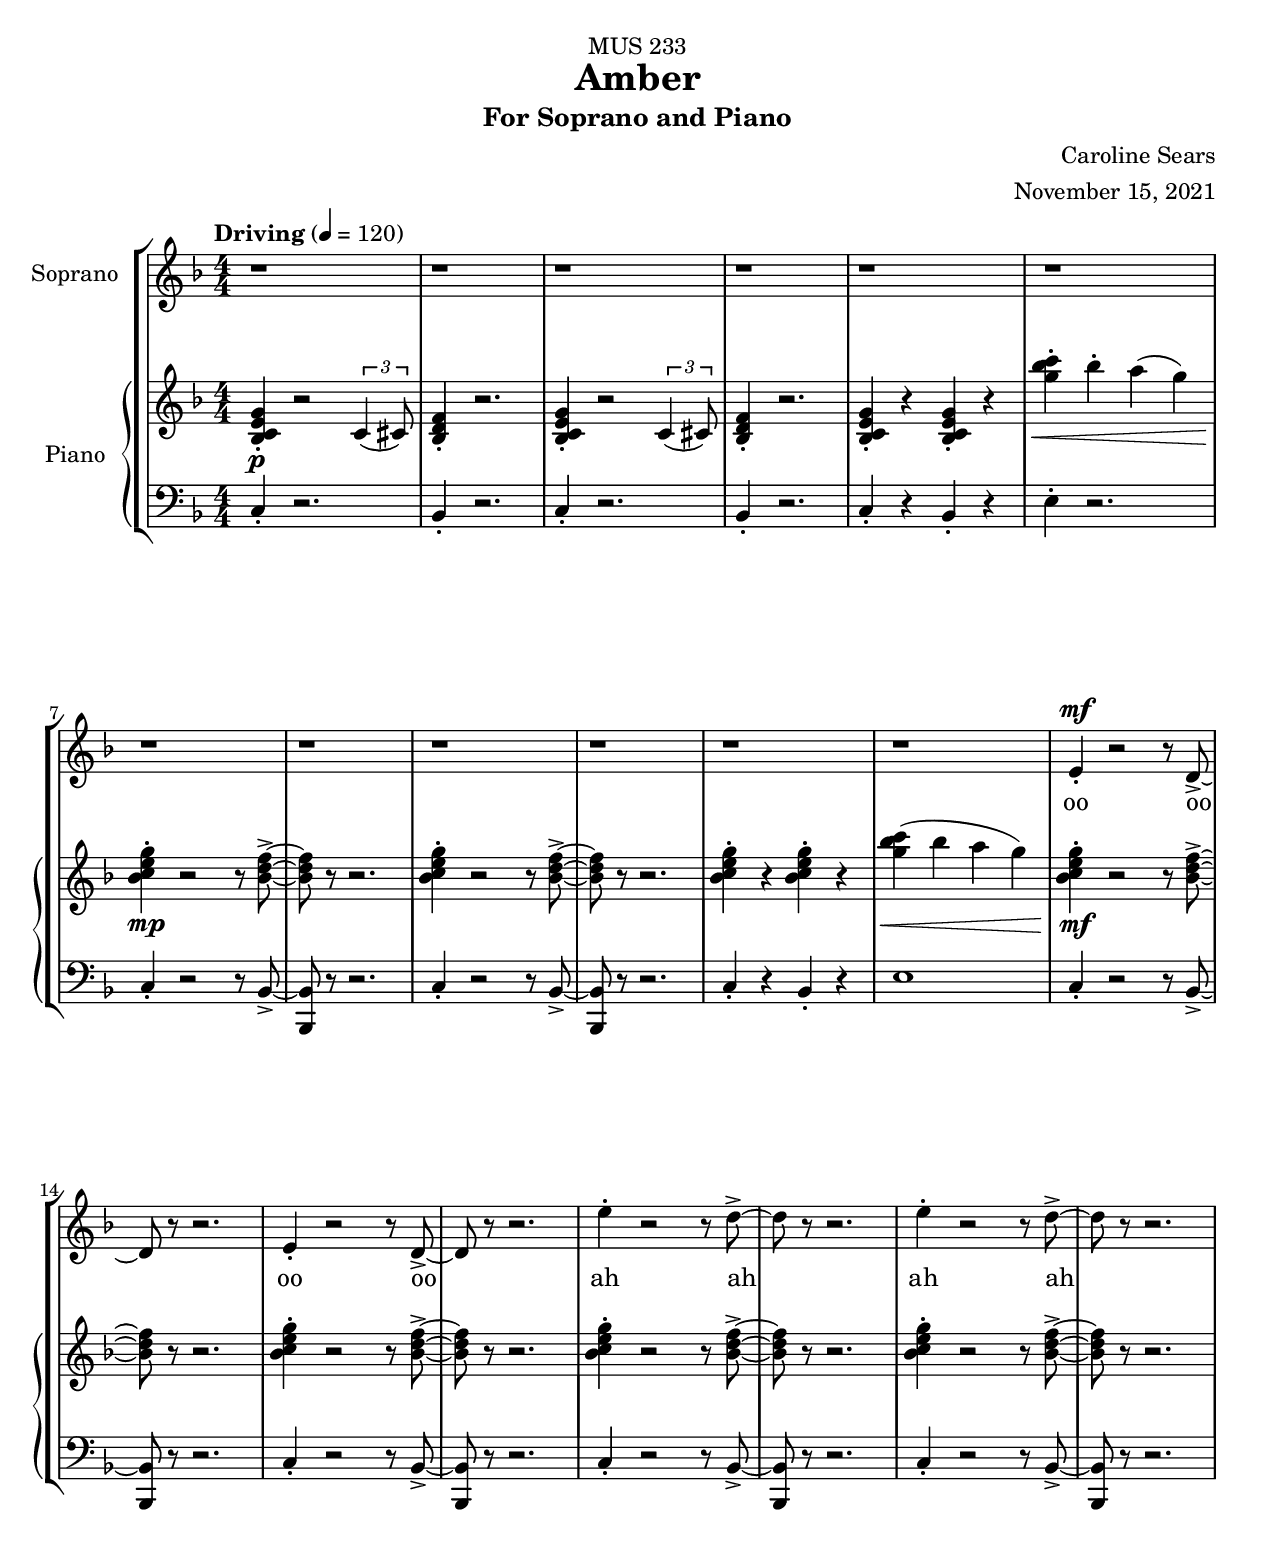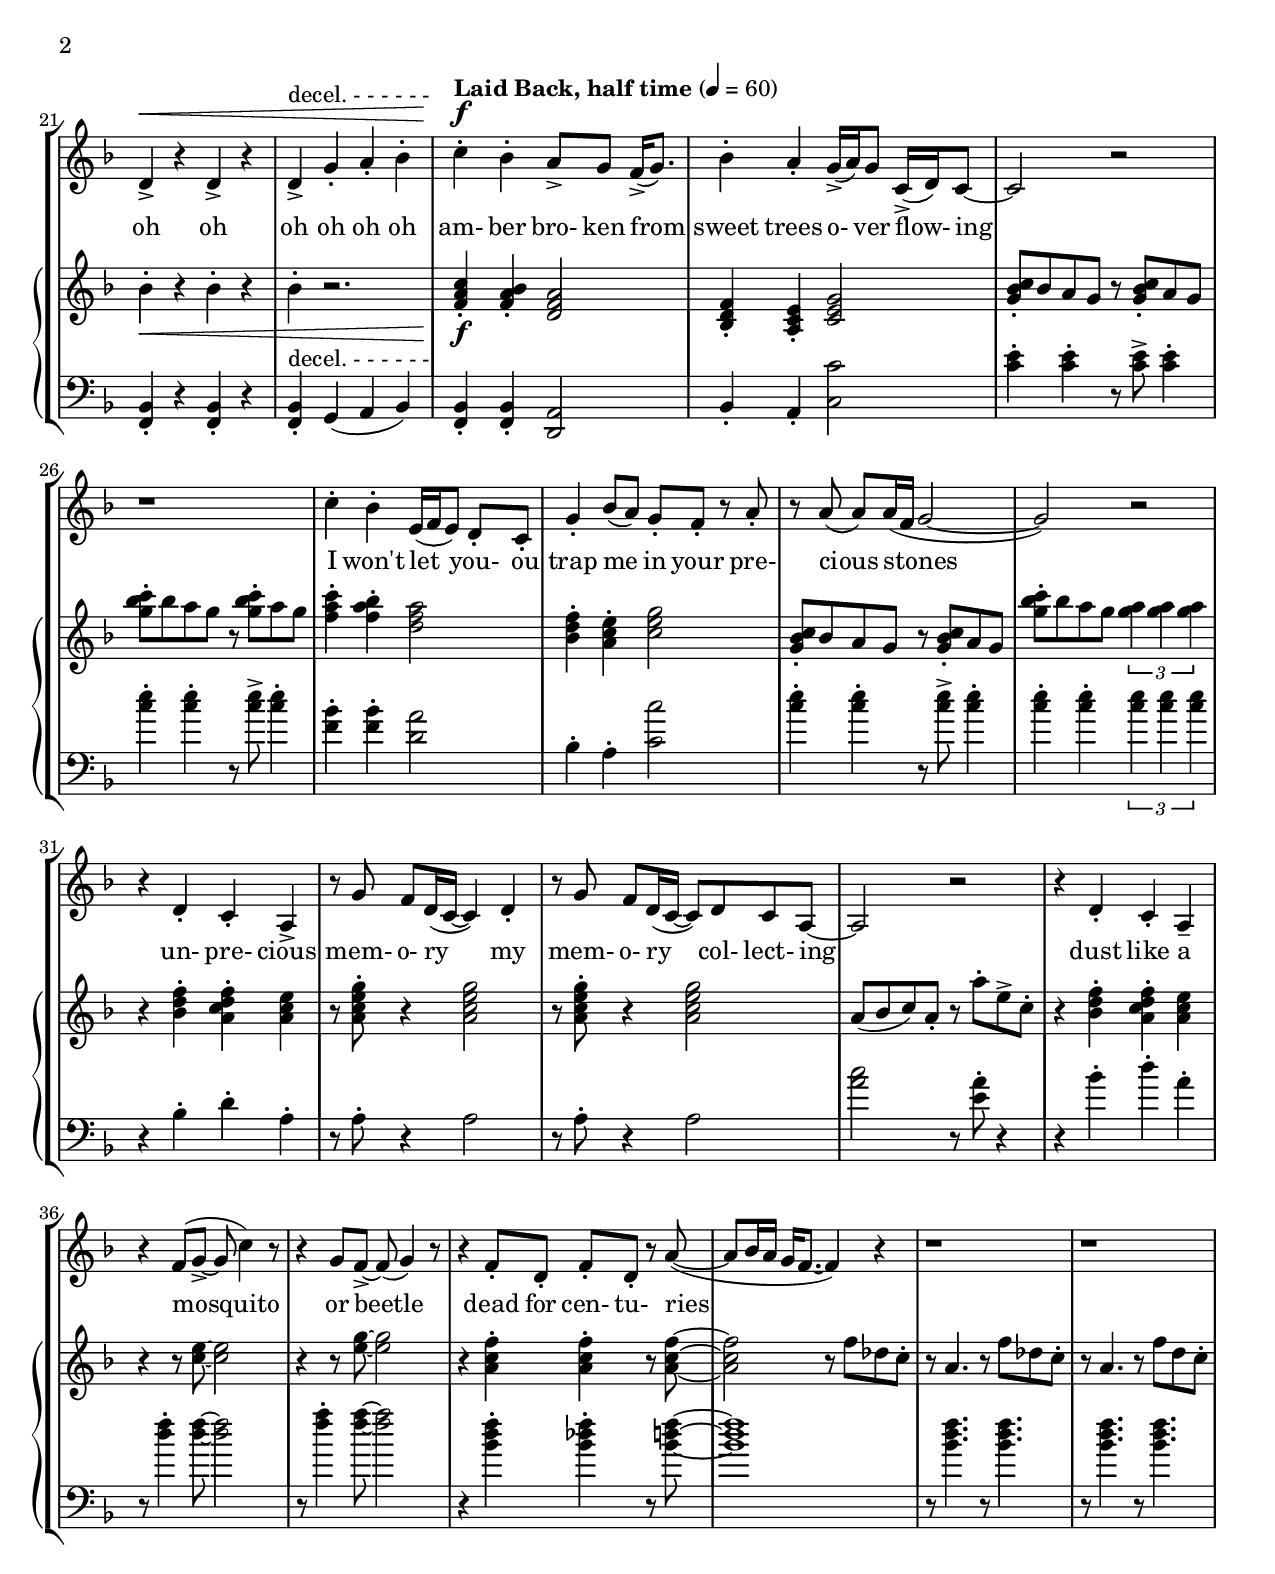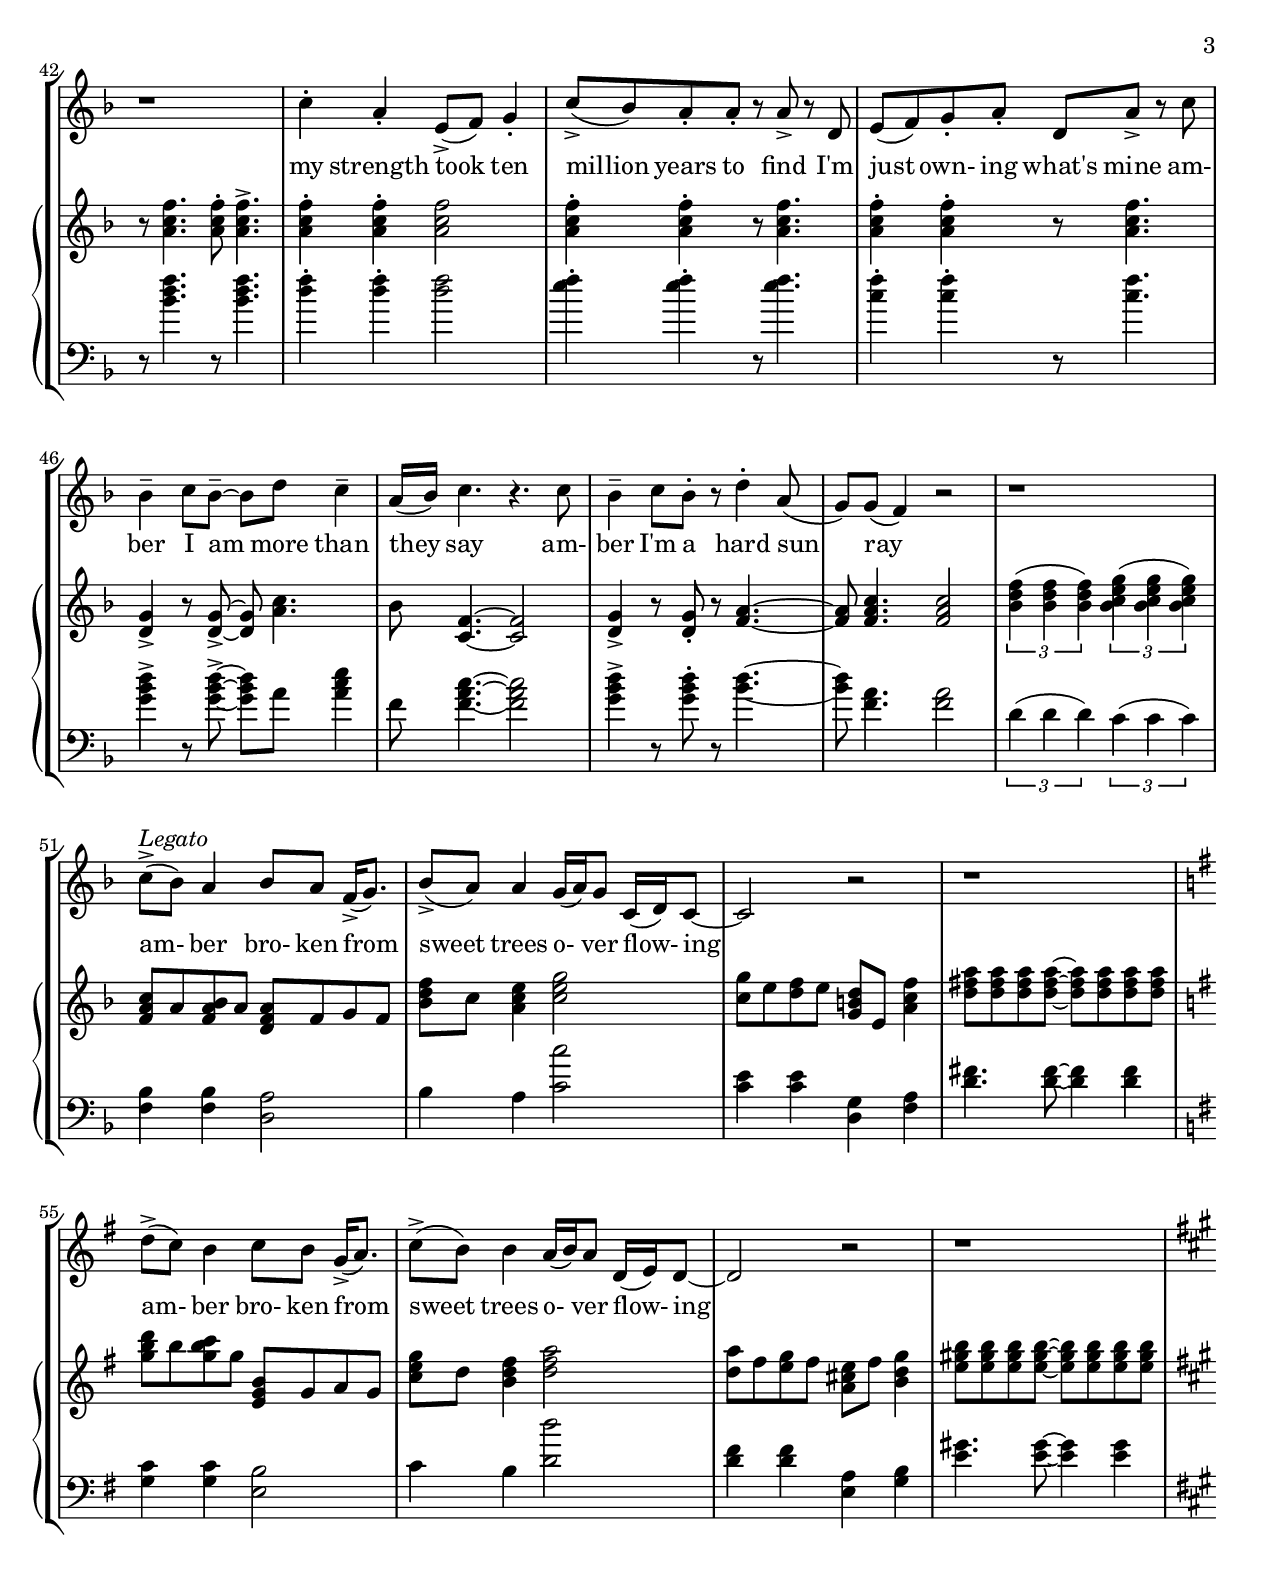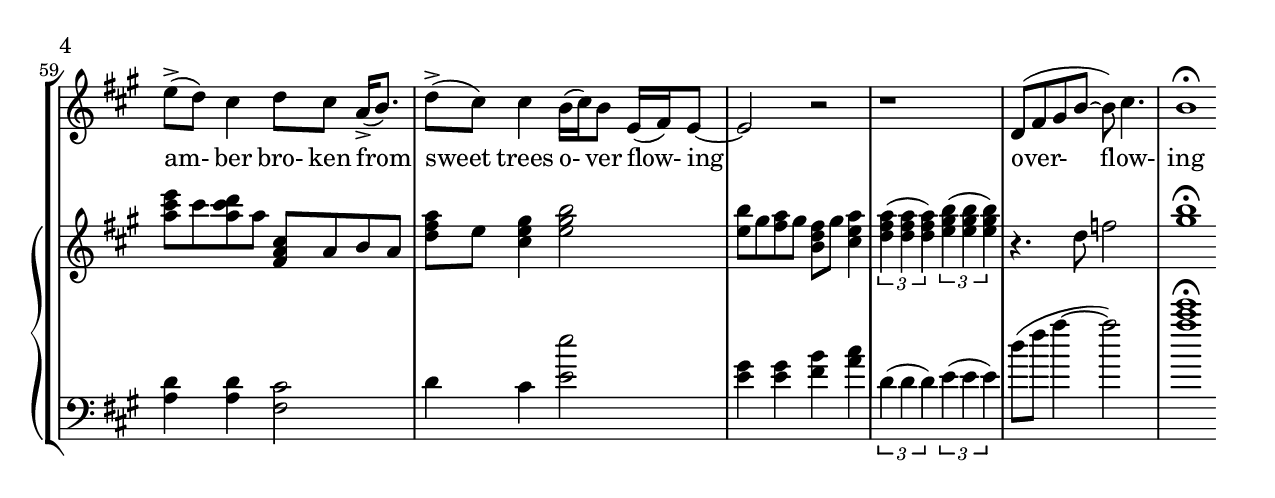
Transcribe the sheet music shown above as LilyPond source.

%%%%%%%%%%%%%%%%%%%% Header + Paper Dimensions %%%%%%%%%%%%%%%%%%%%
\header {
  title = "Amber"
    subtitle = "For Soprano and Piano"
    dedication = "MUS 233"
    composer = "Caroline Sears"
    arranger = "November 15, 2021"
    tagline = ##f

}
\paper {
  #(set-paper-size "ansi a")
  #(define top-margin (* 0.75 in))
}

%%%%%%%%%%%%%%%%%%%% Musical/Lyrical Content %%%%%%%%%%%%%%%%%%%%%%%%%%

%%%%% VOICE PART %%%%%%%%%%%
theNotes = \relative c'' {
    \set Staff.midiInstrument = "flute"
    \key f \major % C mixolydian
    \numericTimeSignature \time 4/4
    \tempo "Driving" 4 = 120
    \dynamicUp

    %%Intro %%
    r1 | r1 |r1 | r1 | r1 | r1 | r1 | r1 | r1 | r1 | r1 | r1 |
    e,4\staccato\mf r2 r8 d8\accent~ |d8 r8 r2. |e4\staccato r2 r8 d8\accent~ |d8 r8 r2. 
    e'4\staccato r2 r8 d8\accent~ |d8 r8 r2. |e4\staccato r2 r8 d8\accent~ |d8 r8 r2. 
    d,4\accent\< r4 d4\accent r4| d4\accent^\markup{"decel. - - - - - -"}  g4\staccato a4\staccato bes\staccato |


    %% Verse 1 %%

    %bar 23%
    \tempo "Laid Back, half time" 4 = 60
    c4\staccato\!\f bes4\staccato  a8\accent g8 f16\accent (g8.) | bes4\staccato  a\staccato g16\accent (a16) g8 c,16\accent (d16) c8~ |
    c2 r2 | r1 |
    %bar 27%
     c'4\staccato bes4\staccato  e,16 (f16 e8)  d8\staccato c8\staccato | g'4\staccato bes8 (a) g8\staccato f8\staccato r8 a8\staccato |
    r8 a8 (a) a16 (f16 g2~ | g2) r2 |
    %bar 31%
    r4 d4\staccato c4\staccato a\accent |r8 g'8 f d16 (c16~c4) d4\staccato | r8 g8 f d16 (c16~c8) d8 c8 a~ |a2 r2 |
    %bar 35%
    r4 d4\staccato c4\staccato a4\tenuto | r4 f'8 (g8\accent~g8 c4) r8 | r4 g8 f8\accent~f8 (g4) r8 | r4 f8\staccato d\staccato f\staccato d\staccato r8 a'8(~a8 bes16  a16 
    g f8.~f4)  r4|
    %bar40
     r1 |r1| r1 |
     %bar 43
    c'4\staccato a\staccato e8\accent (f8) g4\staccato | c8\accent (bes) a8\staccato a8\staccato r8 a\accent r8 d,8 |
    e8 (f) g8\staccato a8\staccato  d,8 a'8\accent r8 c8| bes4\tenuto c8 bes8\tenuto~bes8 d8 c4\tenuto| a16 (bes) c4. r4. c8|
    %bar 48
    bes4\tenuto c8 bes8\staccato r8 d4\staccato a8 (g8) g8 (f4) r2 | r1 |
    %bar 50
    c'8\accent^\markup{\italic{"Legato"}} (bes8)  a4 bes8 a8 f16\accent (g8.) | bes8\accent (a8) a4 g16 (a16) g8 c,16 (d16) c8~ |
    c2 r2 | r1 |
    %bar 54
    \key g \major
    d'8\accent (c8)  b4 c8 b8 g16\accent (a8.) | c8\accent (b8) b4 a16 (b16) a8 d,16 (e16) d8~ |
    d2 r2 | r1 |
    \key a \major
    %bar 58
    e'8\accent (d8)  cis4 d8 cis8 a16\accent (b8.) | d8\accent (cis8) cis4 b16 (cis16) b8 e,16 (fis16) e8~ |
    e2 r2 | r1 |
    %bar 62
    d8 (fis gis b~b8) cis4.|b1\fermata \bar ".|"


    
  }

theWords =  \lyricmode {
      %% Intro %%%
      oo oo oo oo
      ah ah ah ah
      oh oh oh oh oh oh
      %% Verse 1%%%
      am- ber bro- ken from
      sweet trees o- ver flow- ing
      I won't let you- _ou  trap me
      in your pre- cious stones_
      un- pre- cious mem- o- ry my
      mem- o- ry col- lect- ing
      dust like a mosquito or beetle
      dead for cen- tu- ries
      my strength took ten million
      years to find
      I'm just own- ing what's mine
      am- ber I am more than they say
      am- ber I'm a hard sun ray 

      am- ber bro- ken from
      sweet trees o- ver flow- ing

      am- ber bro- ken from
      sweet trees o- ver flow- ing

      am- ber bro- ken from
      sweet trees o- ver flow- ing

      over- flow- ing



  }

%%%%%% PIANO PART %%%%%%%%%%
righthand =\relative c' {
    \key f \major
    \numericTimeSignature \time 4/4

    %%%%%%%% INTRO %%%%%%%%
    \tempo "Driving" 4 = 120
    <bes c e g>4\staccato\p r2 \tuplet 3/2 {c4 (cis8)} | <bes d f>4\staccato r2.|
    <bes c e g>4\staccato r2 \tuplet 3/2 {c4 (cis8)} | <bes d f>4\staccato r2.|
    <bes c e g>4\staccato r4 <bes c e g>4\staccato r4|
    <g'' bes c>4\staccato\< bes\staccato a (g) |
    <bes, c e g>4\staccato\!\mp r2 r8 <bes d f>8\accent~|<bes d f>8 r8 r2. |
    <bes c e g>4\staccato r2 r8 <bes d f>8\accent~|<bes d f>8 r8 r2. |
    <bes c e g>4\staccato r4 <bes c e g>4\staccato r4|
    <g' bes c>4\< (bes a g) |
    <bes, c e g>4\!\mf\staccato r2 r8 <bes d f>8\accent~|<bes d f>8 r8 r2. |
    <bes c e g>4\staccato r2 r8 <bes d f>8\accent~|<bes d f>8 r8 r2. |
    <bes c e g>4\staccato r2 r8 <bes d f>8\accent~|<bes d f>8 r8 r2. |
    <bes c e g>4\staccato r2 r8 <bes d f>8\accent~|<bes d f>8 r8 r2. |
    bes4\staccato\< r4 bes4\staccato r4 | bes4\staccato r2. | 
    

    
    %%%% VERSE 1 %%%%%%%%
    \tempo "Laid Back, half time" 4 = 60

    %bar 23%
    <f a c>4\staccato\!\f <f a bes>\staccato <d f a>2 | <bes d f>4\staccato <a c e>4\staccato  <c e g>2 |
    <g' bes c>8\staccato  bes  a g r8 <g bes c>8\staccato a g | <g' bes c>8\staccato  bes  a g r8 <g bes c>8\staccato a g |
    %bar 27%
    <f a c>4\staccato <f a bes>\staccato <d f a>2 | <bes d f>4\staccato <a c e>4\staccato  <c e g>2 |
    <g bes c>8\staccato  bes  a g r8 <g bes c>8\staccato a g | <g' bes c>8\staccato  bes  a g \tuplet 3/2 {<g a>4 <g a>4 <g a>4 } |
    %bar 31%
    r4 <bes, d f>4\staccato <a c d f>4\staccato <a c e> | r8 <a c e g>\staccato r4 <a c e g>2 |  r8 <a c e g>\staccato r4 <a c e g>2 | 
    %bar 34%
    a8 (bes c) a\staccato r8 a'\staccato e\accent c\staccato |r4 <bes d f>4\staccato <a c d f>4\staccato <a c e> |
    r4 r8 <c e>8~<c e>2 | r4 r8 <e g>8~<e g>2 | r4 <a, c f>4\staccato <a c f>4\staccato r8 <a c f>8~| <a c f>2 r8 f'8 des c\staccato|
    %bar 40
    r8 a4. r8 f'8 des c\staccato | r8 a4. r8 f'8 d c\staccato | r8 <a c f>4. <a c f>8\staccato <a c f>4.\accent  |
    <a c f>4\staccato <a c f>4\staccato <a c f>2 |<a c f>4\staccato <a c f>4\staccato r8<a c f>4.| 
    %bar45
    <a c f>4\staccato <a c f>4\staccato r8<a c f>4.| <g d>4\accent r8 <g d>\accent~<g d>8 <a c>4. |
    bes8 <f c>4.~<f c>2 |<g d>4\accent r8 <g d>\staccato r8 <f a>4.~| <f a>8 <f a c>4. <f a c>2 |
    %bar 50
    \tuplet 3/2 {<bes d f>4 (<bes d f>4 <bes d f>4)} \tuplet 3/2 { <bes c e g>4 (<bes c e g>4 <bes c e g>4)} |
    %bar 51
    <f a c>8 a8 <f a bes>8 a8 <d, f a>8 f8 g8 f | <bes d f>8 c8 <a c e>4 <c e g>2 |
    <c g'>8 e8 <d f>8 e8 <g, b d > e8 <a c f>4 | <d fis a>8 <d fis a>8 <d fis a>8 <d fis a>8~<d fis a>8 <d fis a>8 <d fis a>8 <d fis a>8 |
    %bar 55
    \key g \major
    <g b d>8 b8 <g b c>8 g8 <e, g b>8 g8 a8 g | <c e g>8 d8 <b d fis>4 <d fis a>2 |
    <d a'>8 fis8 <e g>8 fis8 <a, cis e > fis'8 <b, d g>4 | <e gis b>8 <e gis b>8 <e gis b>8 <e gis b>8~<e gis b>8<e gis b>8 <e gis b>8 <e gis b>8|

    \key a \major 
    <a cis e>8 cis8 <a cis d>8 a8 <fis, a cis>8 a8 b8 a | <d fis a>8 e8 <cis e gis>4 <e gis b>2 |
    <e b'>8 gis8 <fis a>8 gis8 <b, d fis > gis'8 <cis, e a>4 |\tuplet 3/2 {<d fis a>4 (<d fis a>4 <d fis a>4)} \tuplet 3/2 { <e gis b>4 (<e gis b>4 <e gis b>4)} |
    r4. d8 f2 | <gis b>1\fermata \bar ".|"
    



  }

lefthand = \relative c {
    \key f \major
    \numericTimeSignature \time 4/4
    \clef "bass"

    %%%%%%%% INTRO %%%%%%%%
    \tempo "Driving" 4 = 120
    c4\staccato r2.|bes4\staccato r2. |
    c4\staccato r2.|bes4\staccato r2. |
    c4\staccato r4 bes4\staccato r4|
    e4\staccato r2.|
    c4\staccato r2 r8 bes8~\accent|<bes bes,>8 r8 r2. |
    c4\staccato r2 r8 bes8~\accent|<bes bes,>8 r8 r2. |
    c4\staccato r4 bes4\staccato r4|
    e1|
    c4\staccato r2 r8 bes8~\accent|<bes bes,>8 r8 r2. |
    c4\staccato r2 r8 bes8~\accent|<bes bes,>8 r8 r2. |
    c4\staccato r2 r8 bes8~\accent|<bes bes,>8 r8 r2. |
    c4\staccato r2 r8 bes8~\accent|<bes bes,>8 r8 r2. |
    <bes f>4\staccato r4 <bes f>4\staccato r4 |
    <bes f>4\staccato^\markup{"decel. - - - - - -"} g4 (a bes) |

    %%%%% VERSE 1 %%%%%%%%%%
    \tempo "Laid Back, half time" 4 = 60

    %bar 23%
    <f bes>4\staccato <f bes>4\staccato <d a'>2 | bes'4\staccato a4\staccato <c c'>2| 
    <c' e>4\staccato <c e>\staccato r8 <c e>\accent <c e>4\staccato  |
    <c' e>4\staccato <c e>\staccato r8 <c e>\accent <c e>4\staccato |
     %bar 27%
     <f, bes>4\staccato <f bes>4\staccato <d a'>2 | bes4\staccato a4\staccato <c c'>2|
     <c' e>4\staccato <c e>\staccato r8 <c e>\accent <c e>4\staccato  |
     <c e>4\staccato <c e>\staccato \tuplet 3/2 {<c e>4 <c e>4 <c e>4}  |
     %bar 31%
      r4 bes,4\staccato d\staccato a\staccato | r8 a8\staccato r4 a2 |r8 a8\staccato r4 a2 |
      %bar 34%
      <a' c>\2 r8 <a e>8\staccato r4 | r4 bes4\staccato d\staccato a\staccato |
      r8 <d f>4\staccato <d f>8~ <d f>2 | r8 <f a>4\staccato <f a>8~<f a>2 |
      %bar 38
      r4 <bes, d f>4\staccato <bes des f>4\staccato r8 <bes d f>8~|
      <bes d f>1 | r8 <bes d f>4. r8 <bes d f>4. |  r8 <bes d f>4. r8 <bes d f>4. |r8 <bes d f>4. r8 <bes d f>4. |
      %bar 43
      <d f>4\staccato <d f>\staccato <d f>2 | <e f>4\staccato <e f>\staccato r8 <e f>4.|
      <c f>4\staccato <c f>4\staccato r8 <c f>4. |
      %bar 46
      <g bes d>4\accent r8 <g bes d>8\accent~<g bes d>8 a8 <a c e>4 | f8 <f a c>4.~<f a c>2 | <g bes d>4\accent r8 <g bes d>8\staccato r8 <bes d >4.~|
      <bes d >8 <f a>4. <f a>2 |
      %bar 50
      \tuplet 3/2 {d4 (d d)} \tuplet 3/2 {c4 (c4 c)} |
      %bar 51
      <f, bes>4  < f bes>4 <d a' >2 | bes'4 a4 <c c'>2 |
      <c e>4 <c e>4 <g d>4 <a f>4| <d fis>4. <d fis>8~<d fis>4 <d fis> |
      %bar 55
      \key g \major
      <g, c>4  < g c>4 <e b' >2 | c'4 b4 <d d'>2 |
      <d fis>4 <d fis>4 <a e>4 <b g>4| <e gis>4. <e gis>8~<e gis>4 <e gis> |
      %bar 59
      \key a \major
      <a, d>4  < a d>4 <fis cis' >2 | d'4 cis4 <e e'>2 |
      <e gis>4 <e gis>4 <fis b>4 <a cis>4|\tuplet 3/2 {d,4 (d d)} \tuplet 3/2 {e4 (e4 e)}  |
      d'8 ( fis a4~a2 ) | <a cis e>1\fermata \bar ".|"
    
  }

%%%%%%%%%%%%%%%%%%%%%%% Score Setup %%%%%%%%%%%%%%%%%%%%%%%%%%%%%%%%%%%
\score {
\new StaffGroup <<
  \new Staff \with {instrumentName = "Soprano" 
    %shortInstrumentName = #"Sop. "
    }
  \new Voice = vocals \theNotes
  \new Lyrics \lyricsto vocals \theWords
  

  \new PianoStaff \with { instrumentName = "Piano" 
    %shortInstrumentName = #"Pno. "
    }
  <<
    \new Staff = "upper" \righthand
    \new Staff = "lower" \lefthand
  >>
>>

  \layout {}
  \midi {}
}